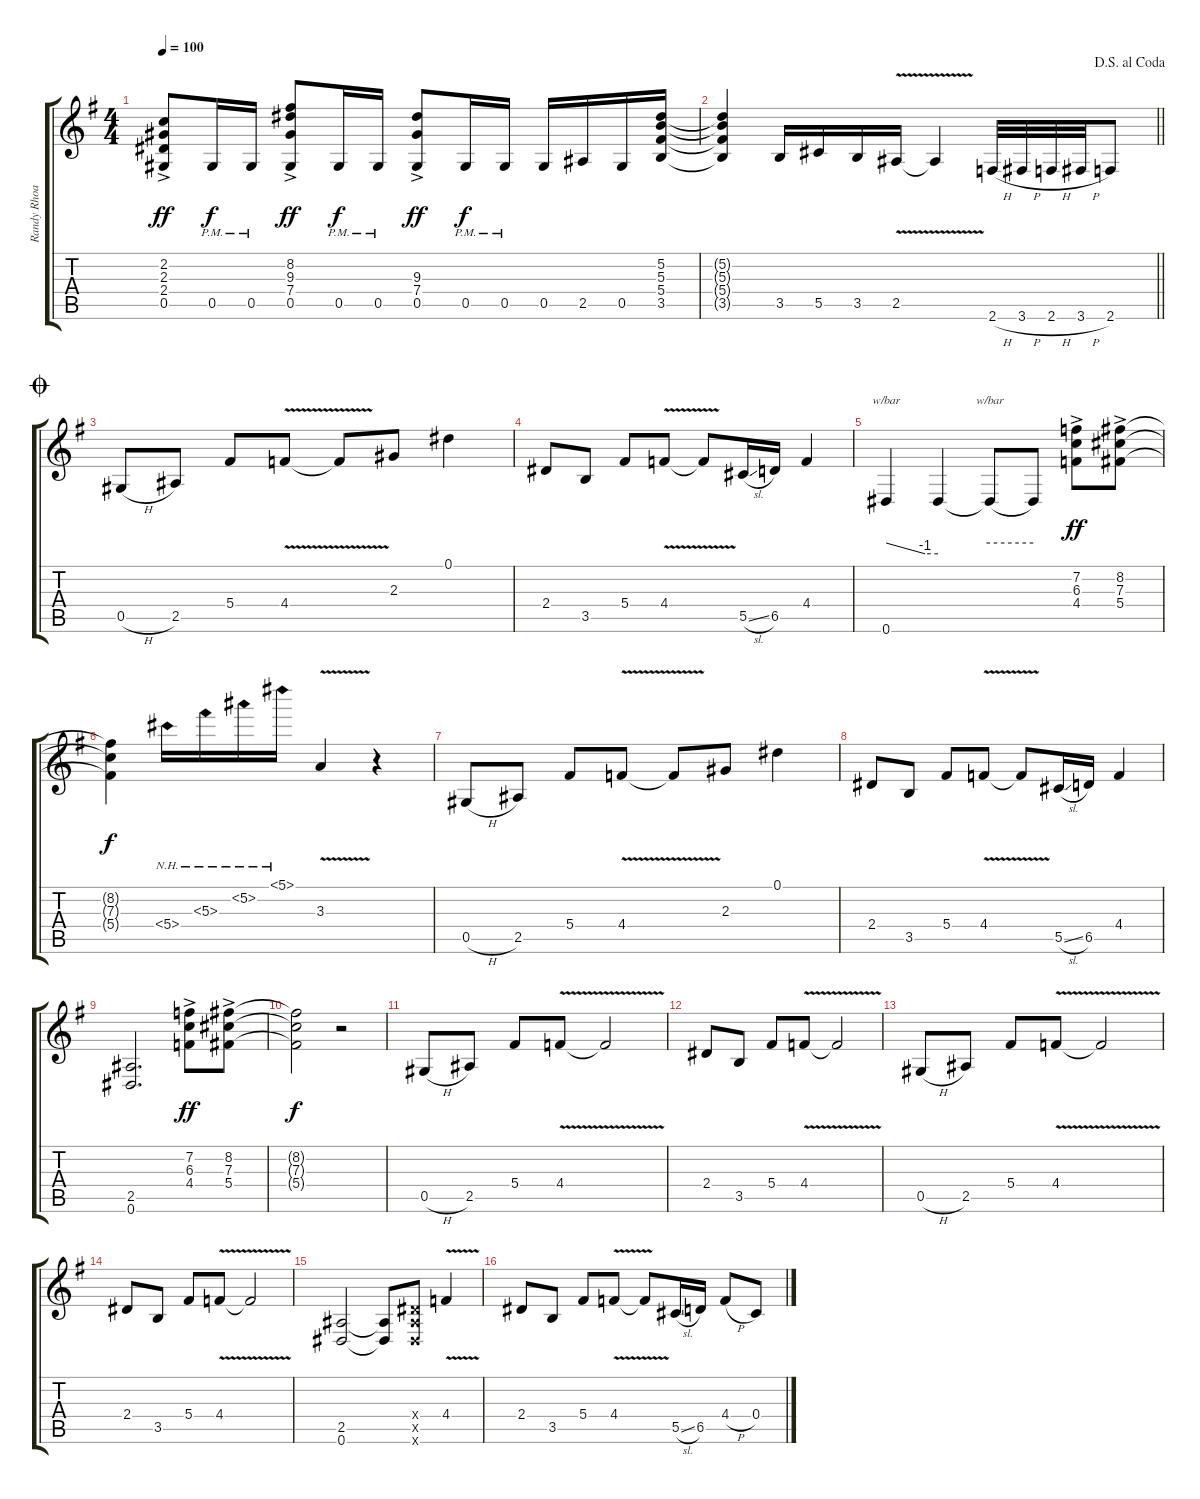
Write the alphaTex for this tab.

\track ("Randy Rhoads" "Randy Rhoa") {instrument distortionguitar}
\staff {score tabs}
\tuning (Eb4 Bb3 Gb3 Db3 Ab2 Eb2) {hide}
\ts (4 4)
\tempo 100
\clef g2
\ks g
(2.2{ac} 2.3{ac} 2.4{ac} 0.5{ac}).8{dy ff} 0.5{pm}.16{dy f} 0.5{pm}.16 (8.2{ac} 9.3{ac} 7.4{ac} 0.5{ac}).8{dy ff} 0.5{pm}.16{dy f} 0.5{pm}.16 (9.3{ac} 7.4{ac} 0.5{ac}).8{dy ff} 0.5{pm}.16{dy f} 0.5{pm}.16 0.5.16 2.5.16 0.5.16 (5.2 5.3 5.4 3.5).16 |
\jump dalsegnoalcoda
\barLineRight lightlight
(5.2{t} 5.3{t} 5.4{t} 3.5{t}).4 3.5.16 5.5.16 3.5.16 2.5{v}.16 2.5{v t}.4 2.6{h}.32 3.6{h}.32 2.6{h}.32 3.6{h}.32 2.6.8 |
\jump coda
0.5{h}.8 2.5.8 5.4.8 4.4{v}.8 4.4{v t}.8 2.3.8 0.1.4 |
2.4.8 3.5.8 5.4.8 4.4{v}.8 4.4{v t}.8 5.5{sl}.16 6.5.16 4.4.4 |
0.6.4{tbe (custom default 0 0 45 -4 60 -4)} 0.6{t}.4 0.6{t}.8{tbe (hold default 0 0 60 0)} 0.6{t}.8 (7.2{ac} 6.3{ac} 4.4{ac}).8{dy ff} (8.2{ac} 7.3{ac} 5.4{ac}).8 |
(8.2{t} 7.3{t} 5.4{t}).4{dy f} 5.4{nh}.16 5.3{nh}.16 5.2{nh}.16 5.1{nh}.16 3.3{v}.4 r.4 |
0.5{h}.8 2.5.8 5.4.8 4.4{v}.8 4.4{v t}.8 2.3.8 0.1.4 |
2.4.8 3.5.8 5.4.8 4.4{v}.8 4.4{v t}.8 5.5{sl}.16 6.5.16 4.4.4 |
(2.5 0.6).2{d} (7.2{ac} 6.3{ac} 4.4{ac}).8{dy ff} (8.2{ac} 7.3{ac} 5.4{ac}).8 |
(8.2{t} 7.3{t} 5.4{t}).2{dy f} r.2 |
0.5{h}.8 2.5.8 5.4.8 4.4{v}.8 4.4{v t}.2 |
2.4.8 3.5.8 5.4.8 4.4{v}.8 4.4{v t}.2 |
0.5{h}.8 2.5.8 5.4.8 4.4{v}.8 4.4{v t}.2 |
2.4.8 3.5.8 5.4.8 4.4{v}.8 4.4{v t}.2 |
(2.5 0.6).2 (2.5{t} 0.6{t}).8 (2.4{x} 2.5{x} 0.6{x}).8 4.4{v}.4 |
2.4.8 3.5.8 5.4.8 4.4{v}.8 4.4{v t}.8 5.5{sl}.16 6.5.16 4.4{h}.8 0.4.8
